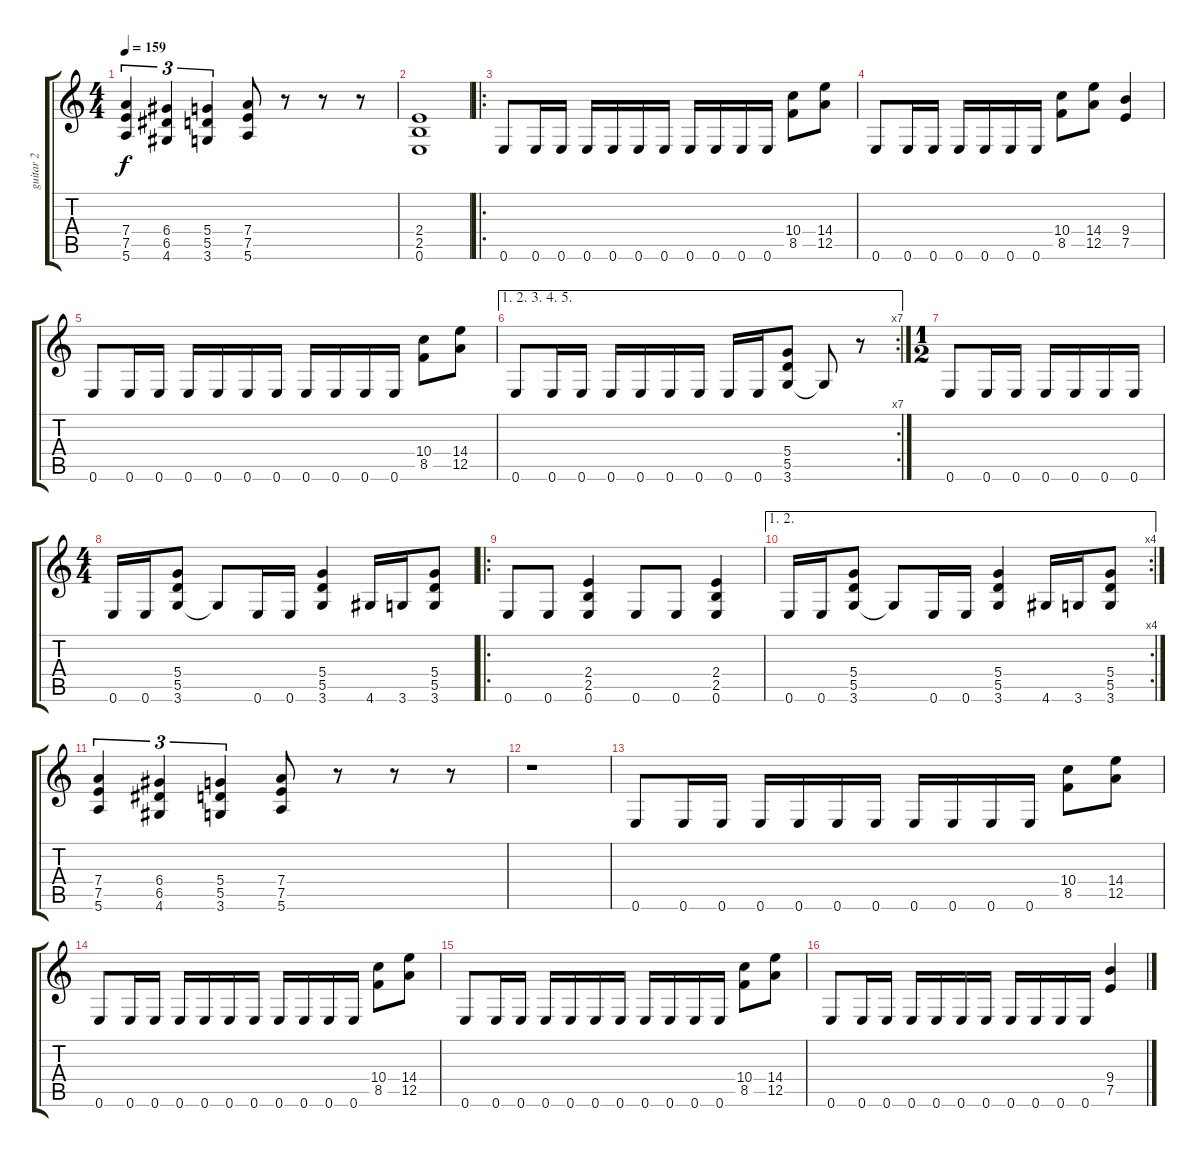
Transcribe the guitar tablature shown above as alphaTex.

\track ("guitar 2" "guitar 2") {instrument distortionguitar}
\staff {score tabs}
\tuning (E4 B3 G3 D3 A2 E2) {hide}
\ts (4 4)
\tempo 159
\clef g2
\ks c
(7.4 7.5 5.6).4{tu (3 2) dy f} (6.4 6.5 4.6).4{tu (3 2)} (5.4 5.5 3.6).4{tu (3 2)} (7.4 7.5 5.6).8 r.8 r.8 r.8 |
(2.4 2.5 0.6).1 |
\ro
0.6.8 0.6.16 0.6.16 0.6.16 0.6.16 0.6.16 0.6.16 0.6.16 0.6.16 0.6.16 0.6.16 (10.4 8.5).8 (14.4 12.5).8 |
0.6.8 0.6.16 0.6.16 0.6.16 0.6.16 0.6.16 0.6.16 (10.4 8.5).8 (14.4 12.5).8 (9.4 7.5).4 |
0.6.8 0.6.16 0.6.16 0.6.16 0.6.16 0.6.16 0.6.16 0.6.16 0.6.16 0.6.16 0.6.16 (10.4 8.5).8 (14.4 12.5).8 |
\ae (1 2 3 4 5)
\rc 7
0.6.8 0.6.16 0.6.16 0.6.16 0.6.16 0.6.16 0.6.16 0.6.16 0.6.16 (5.4 5.5 3.6).8 3.6{t}.8 r.8 |
\ts (1 2)
0.6.8 0.6.16 0.6.16 0.6.16 0.6.16 0.6.16 0.6.16 |
\ts (4 4)
0.6.16 0.6.16 (5.4 5.5 3.6).8 3.6{t}.8 0.6.16 0.6.16 (5.4 5.5 3.6).4 4.6.16 3.6.16 (5.4 5.5 3.6).8 |
\ro
0.6.8 0.6.8 (2.4 2.5 0.6).4 0.6.8 0.6.8 (2.4 2.5 0.6).4 |
\ae (1 2)
\rc 4
0.6.16 0.6.16 (5.4 5.5 3.6).8 3.6{t}.8 0.6.16 0.6.16 (5.4 5.5 3.6).4 4.6.16 3.6.16 (5.4 5.5 3.6).8 |
(7.4 7.5 5.6).4{tu (3 2)} (6.4 6.5 4.6).4{tu (3 2)} (5.4 5.5 3.6).4{tu (3 2)} (7.4 7.5 5.6).8 r.8 r.8 r.8 |
r.1 |
0.6.8 0.6.16 0.6.16 0.6.16 0.6.16 0.6.16 0.6.16 0.6.16 0.6.16 0.6.16 0.6.16 (10.4 8.5).8 (14.4 12.5).8 |
0.6.8 0.6.16 0.6.16 0.6.16 0.6.16 0.6.16 0.6.16 0.6.16 0.6.16 0.6.16 0.6.16 (10.4 8.5).8 (14.4 12.5).8 |
0.6.8 0.6.16 0.6.16 0.6.16 0.6.16 0.6.16 0.6.16 0.6.16 0.6.16 0.6.16 0.6.16 (10.4 8.5).8 (14.4 12.5).8 |
0.6.8 0.6.16 0.6.16 0.6.16 0.6.16 0.6.16 0.6.16 0.6.16 0.6.16 0.6.16 0.6.16 (9.4 7.5).4
